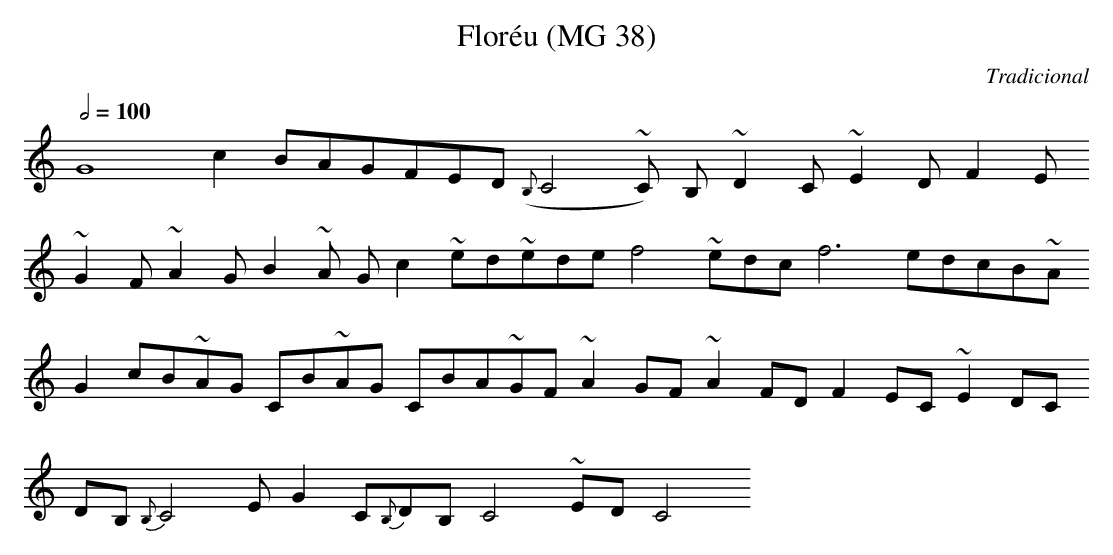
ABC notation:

X:1
T:Floréu (MG 38)
C:Tradicional
M:Llibre
L:1/8
Q:2/4=100
E:Nivel 4
K:C
G8 c2 BAGFED ({B,}C4 ~C) B, ~D2 C ~E2 D F2 E
~G2 F ~A2 G B2 ~A G c2 ~ed~ede f4 ~edc f6 edcB~A
G2 cB~AG CB~AG CBA~GF ~A2 GF ~A2 FD F2 EC ~E2 DC
DB, {B,}C4 E G2 C{B,}DB, C4 ~ED C4
